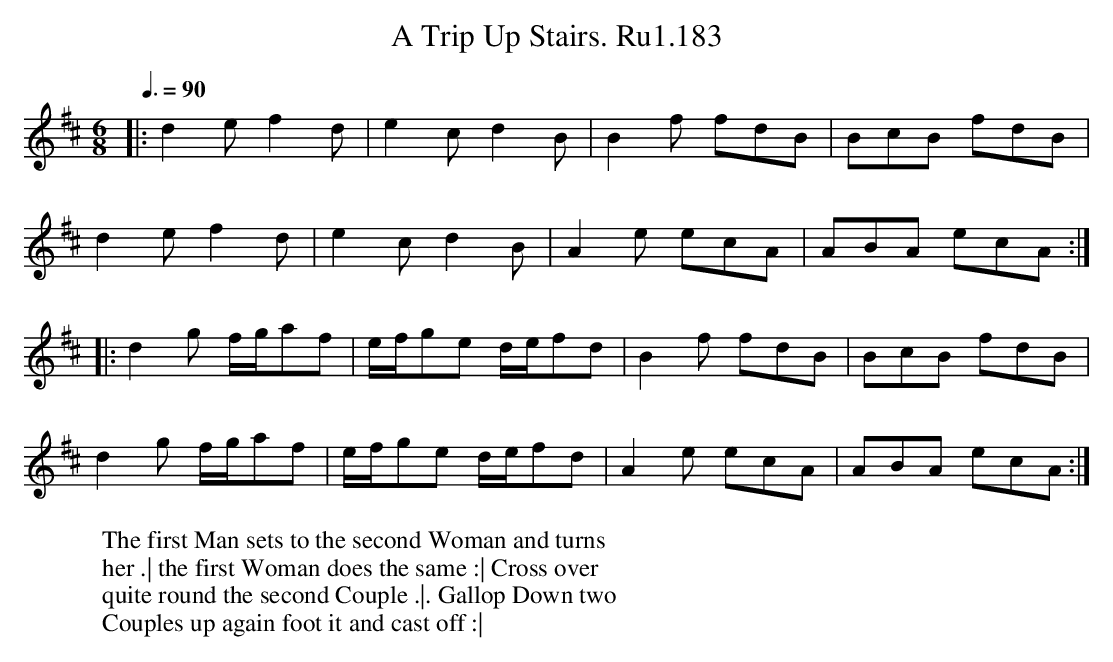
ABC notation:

X:1
T:Trip Up Stairs. Ru1.183, A
M:6/8
L:1/8
W:The first Man sets to the second Woman and turns
W:her .| the first Woman does the same :| Cross over
W:quite round the second Couple .|. Gallop Down two
W:Couples up again foot it and cast off :|
Q:3/8=90
K:D
|:d2e f2d | e2c d2B | B2f fdB | BcB fdB |
d2e f2d | e2c d2B | A2e ecA | ABA ecA :|
|: d2g f/g/af | e/f/ge d/e/fd | B2f fdB | BcB fdB |
d2g f/g/af | e/f/ge d/e/fd | A2e ecA | ABA ecA :|]
